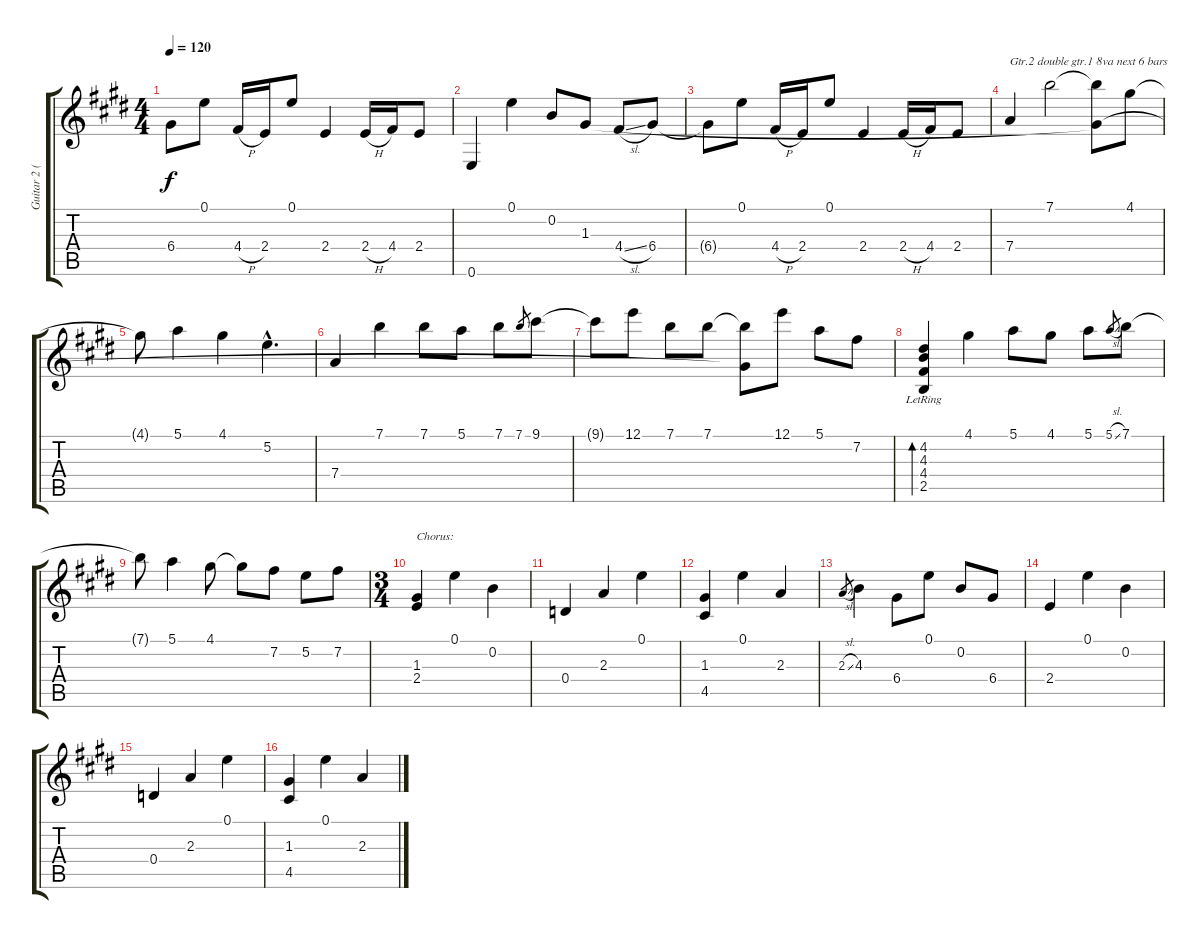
\track ("Guitar 2 (Acoustic)" "Guitar 2 (") {instrument acousticguitarnylon}
\staff {score tabs}
\tuning (E4 B3 G3 D3 A2 E2) {hide}
\ts (4 4)
\tempo 120
\clef g2
\ks e
6.4{t}.8{dy f} 0.1.8 4.4{h}.16 2.4.16 0.1.8 2.4.4 2.4{h}.16 4.4.16 2.4.8 |
0.6.4 0.1.4 0.2.8 1.3.8 4.4{sl}.8 6.4.8 |
6.4{t}.8 0.1.8 4.4{h}.16 2.4.16 0.1.8 2.4.4 2.4{h}.16 4.4.16 2.4.8 |
7.4.4{txt "Gtr.2 double gtr.1 8va next 6 bars"} 7.1.2 (7.1{t} 1.3{t}).8 4.1.8 |
4.1{t}.8 5.1.4 4.1.4 5.2{hac}.4{d} |
7.4.4 7.1.4 7.1.8 5.1.8 7.1.8 7.1.8{gr} 9.1.8 |
9.1{t}.8 12.1.8 7.1.8 7.1.8 (7.1{t} 1.3{t}).8 12.1.8 5.1.8 7.2.8 |
(4.2 4.3 4.4 2.5{lr}).4{bd 60} 4.1.4 5.1.8 4.1.8 5.1.8 5.1{sl}.8{gr} 7.1.8 |
7.1{t}.8 5.1.4 4.1.8 4.1{t}.8 7.2.8 5.2.8 7.2.8 |
\ts (3 4)
(1.3 2.4).4{txt "Chorus:"} 0.1.4 0.2.4 |
0.4.4 2.3.4 0.1.4 |
(1.3 4.5).4 0.1.4 2.3.4 |
2.3{sl}.8{gr} 4.3.4 6.4.8 0.1.8 0.2.8 6.4.8 |
2.4.4 0.1.4 0.2.4 |
0.4.4 2.3.4 0.1.4 |
(1.3 4.5).4 0.1.4 2.3.4
